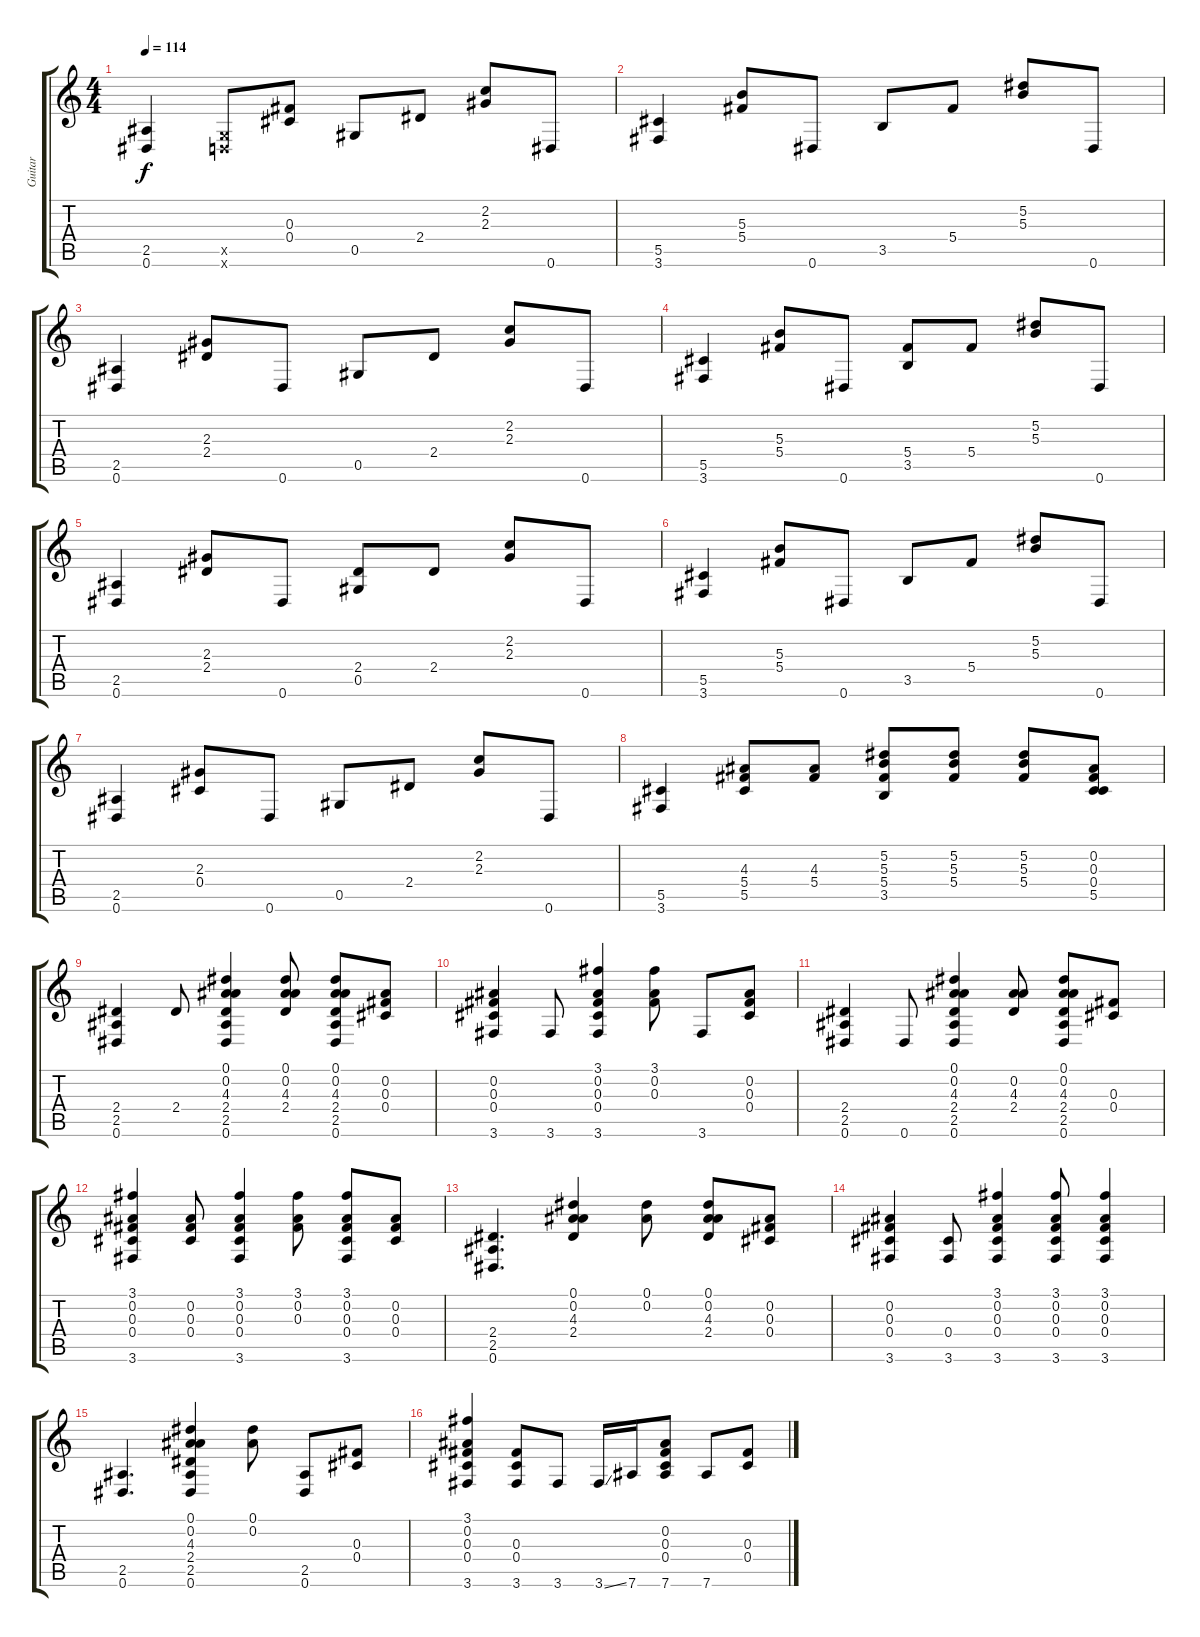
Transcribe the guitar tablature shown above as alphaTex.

\track ("Guitar" "Guitar") {instrument electricguitarclean}
\staff {score tabs}
\tuning (Eb4 Bb3 Gb3 Db3 Ab2 Eb2) {hide}
\ts (4 4)
\tempo 114
\clef g2
\ks c
(2.5 0.6).4{dy f} (-1.5{x} -1.6{x}).8 (0.3 0.4).8 0.5.8 2.4.8 (2.2 2.3).8 0.6.8 |
(5.5 3.6).4 (5.3 5.4).8 0.6.8 3.5.8 5.4.8 (5.2 5.3).8 0.6.8 |
(2.5 0.6).4 (2.3 2.4).8 0.6.8 0.5.8 2.4.8 (2.2 2.3).8 0.6.8 |
(5.5 3.6).4 (5.3 5.4).8 0.6.8 (5.4 3.5).8 5.4.8 (5.2 5.3).8 0.6.8 |
(2.5 0.6).4 (2.3 2.4).8 0.6.8 (2.4 0.5).8 2.4.8 (2.2 2.3).8 0.6.8 |
(5.5 3.6).4 (5.3 5.4).8 0.6.8 3.5.8 5.4.8 (5.2 5.3).8 0.6.8 |
(2.5 0.6).4 (2.3 0.4).8 0.6.8 0.5.8 2.4.8 (2.2 2.3).8 0.6.8 |
(5.5 3.6).4 (4.3 5.4 5.5).8 (4.3 5.4).8 (5.2 5.3 5.4 3.5).8 (5.2 5.3 5.4).8 (5.2 5.3 5.4).8 (0.2 0.3 0.4 5.5).8 |
(2.4 2.5 0.6).4 2.4.8 (0.1 0.2 4.3 2.4 2.5 0.6).4 (0.1 0.2 4.3 2.4).8 (0.1 0.2 4.3 2.4 2.5 0.6).8 (0.2 0.3 0.4).8 |
(0.2 0.3 0.4 3.6).4 3.6.8 (3.1 0.2 0.3 0.4 3.6).4 (3.1 0.2 0.3).8 3.6.8 (0.2 0.3 0.4).8 |
(2.4 2.5 0.6).4 0.6.8 (0.1 0.2 4.3 2.4 2.5 0.6).4 (0.2 4.3 2.4).8 (0.1 0.2 4.3 2.4 2.5 0.6).8 (0.3 0.4).8 |
(3.1 0.2 0.3 0.4 3.6).4 (0.2 0.3 0.4).8 (3.1 0.2 0.3 0.4 3.6).4 (3.1 0.2 0.3).8 (3.1 0.2 0.3 0.4 3.6).8 (0.2 0.3 0.4).8 |
(2.4 2.5 0.6).4{d} (0.1 0.2 4.3 2.4).4 (0.1 0.2).8 (0.1 0.2 4.3 2.4).8 (0.2 0.3 0.4).8 |
(0.2 0.3 0.4 3.6).4 (0.4 3.6).8 (3.1 0.2 0.3 0.4 3.6).4 (3.1 0.2 0.3 0.4 3.6).8 (3.1 0.2 0.3 0.4 3.6).4 |
(2.5 0.6).4{d} (0.1 0.2 4.3 2.4 2.5 0.6).4 (0.1 0.2).8 (2.5 0.6).8 (0.3 0.4).8 |
(3.1 0.2 0.3 0.4 3.6).4 (0.3 0.4 3.6).8 3.6.8 3.6{ss}.16 7.6.16 (0.2 0.3 0.4 7.6).8 7.6.8 (0.3 0.4).8
